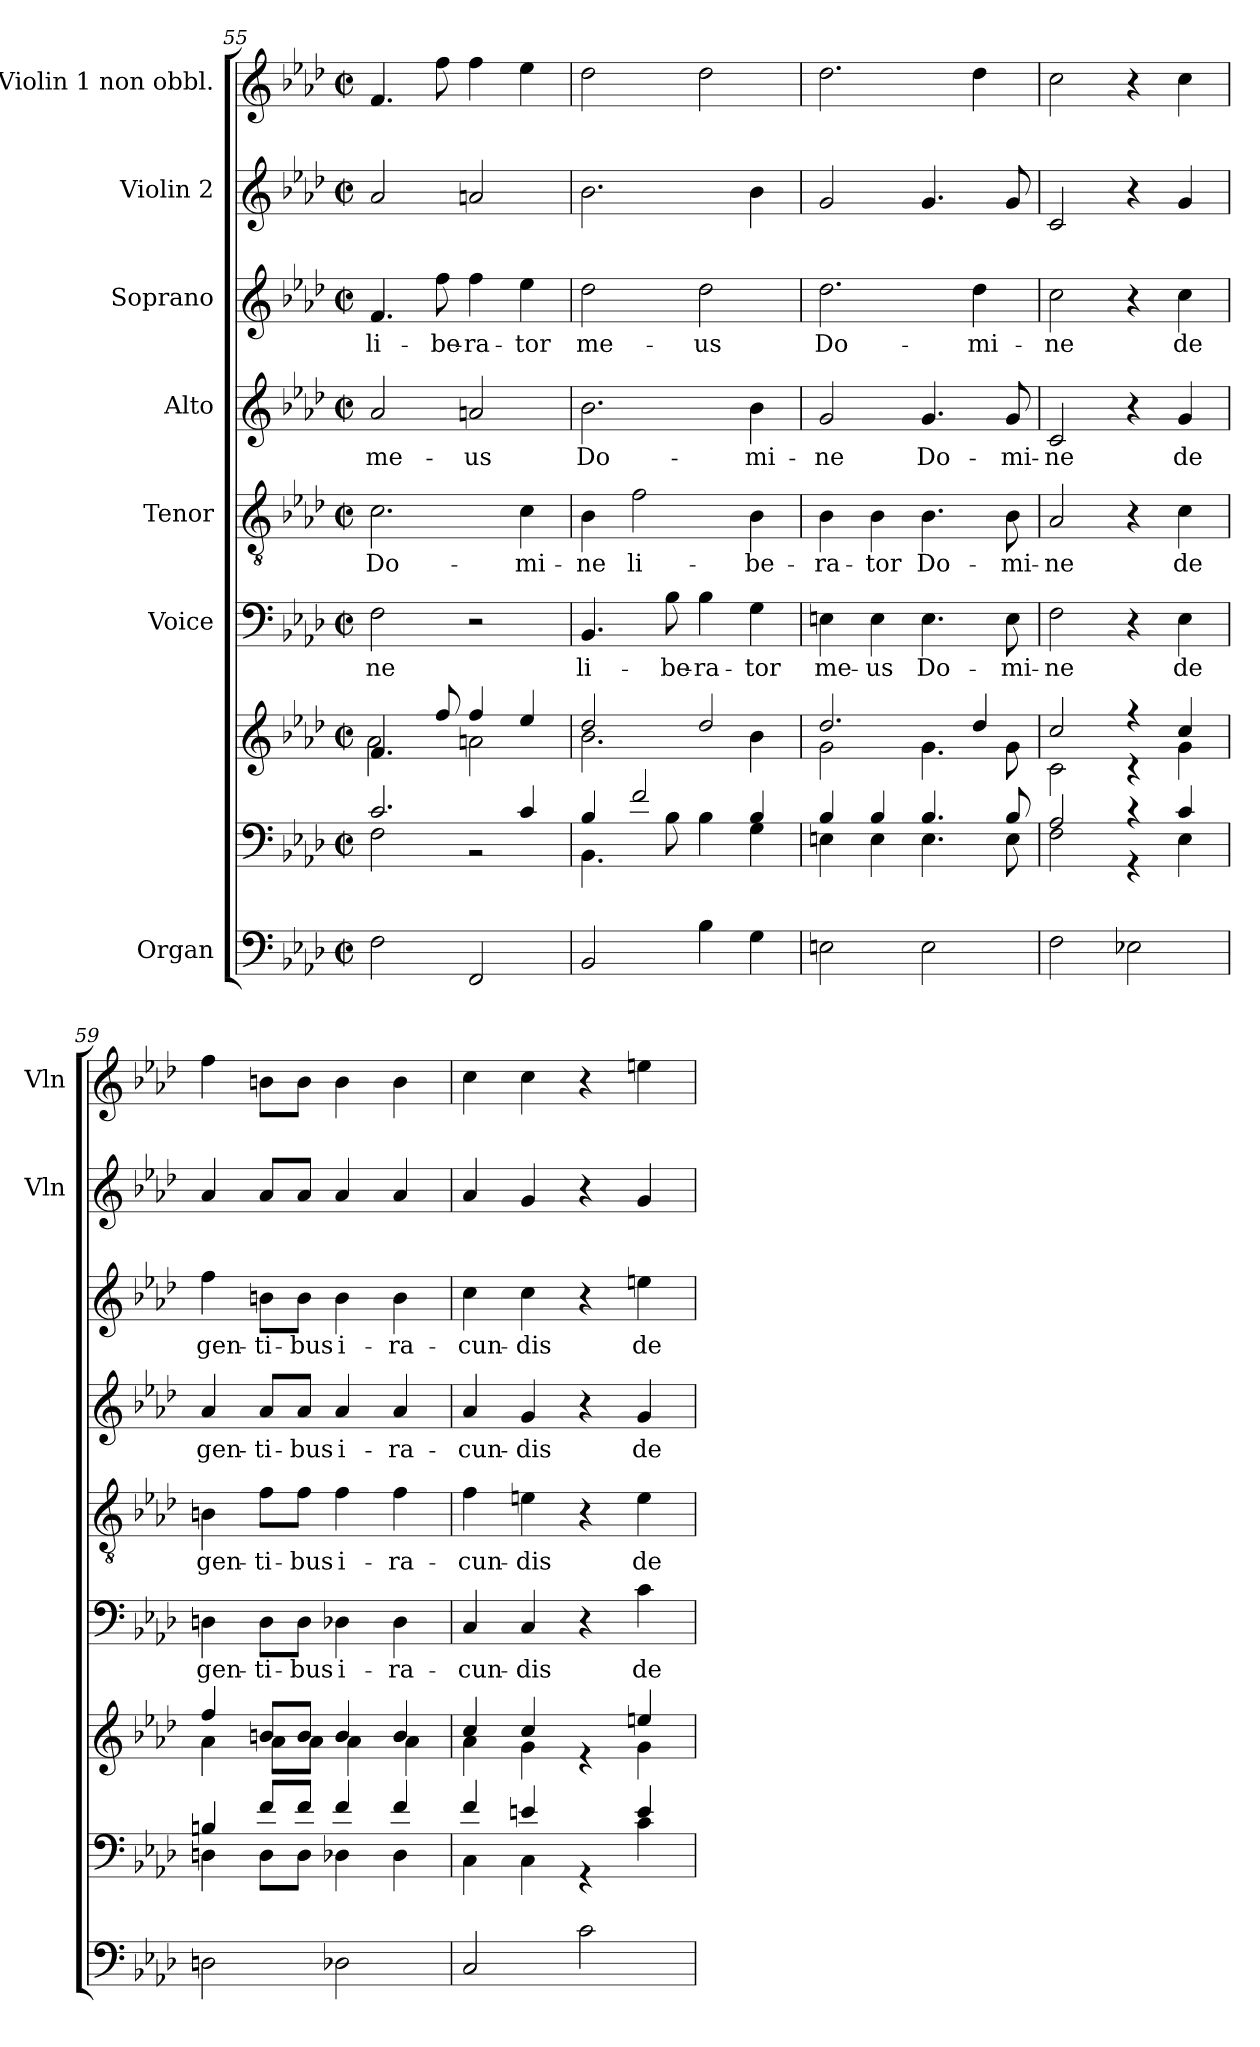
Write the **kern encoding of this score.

**kern	**kern	**kern	**kern	**text	**kern	**text	**kern	**text	**kern	**text	**kern	**kern
*part7	*part7	*part7	*part6	*part6	*part5	*part5	*part4	*part4	*part3	*part3	*part2	*part1
*staff9	*staff8	*staff7	*staff6	*staff6	*staff5	*staff5	*staff4	*staff4	*staff3	*staff3	*staff2	*staff1
*I"Organ	*	*	*I"Voice	*	*I"Tenor	*	*I"Alto	*	*I"Soprano	*	*I"Violin 2	*I"Violin 1  non obbl.
*	*	*	*	*	*	*	*	*	*	*	*I'Vln	*I'Vln
*clefF4	*clefF4	*clefG2	*clefF4	*	*clefGv2	*	*clefG2	*	*clefG2	*	*clefG2	*clefG2
*k[b-e-a-d-]	*k[b-e-a-d-]	*k[b-e-a-d-]	*k[b-e-a-d-]	*	*k[b-e-a-d-]	*	*k[b-e-a-d-]	*	*k[b-e-a-d-]	*	*k[b-e-a-d-]	*k[b-e-a-d-]
*M2/2	*M2/2	*M2/2	*M2/2	*	*M2/2	*	*M2/2	*	*M2/2	*	*M2/2	*M2/2
*met(c|)	*met(c|)	*met(c|)	*met(c|)	*	*met(c|)	*	*met(c|)	*	*met(c|)	*	*met(c|)	*met(c|)
=55	=55	=55	=55	=55	=55	=55	=55	=55	=55	=55	=55	=55
*	*^	*^	*	*	*	*	*	*	*	*	*	*
!	!	!	!	!	!	!LO:LY:b	!	!LO:LY:b	!	!LO:LY:b	!	!LO:LY:b	!	!
2F\	2.c/	2F\	4.f/	2a-\	2F\	-ne	2.c\	Do-	2a-/	me-	4.f/	li-	2a-/	4.f/
!	!	!	!	!	!	!	!	!	!	!	!	!LO:LY:b	!	!
.	.	.	8ff/	.	.	.	.	.	.	.	8ff\	-be-	.	8ff\
!	!	!	!	!	!	!	!	!	!	!LO:LY:b	!	!LO:LY:b	!	!
2FF/	.	2r	4ff/	2an\	2r	.	.	.	2an/	-us	4ff\	-ra-	2an/	4ff\
!	!	!	!	!	!	!	!	!LO:LY:b	!	!	!	!LO:LY:b	!	!
.	4c/	.	4ee-/	.	.	.	4c\	-mi-	.	.	4ee-\	-tor	.	4ee-\
!!LO:PB:g=z
=56	=56	=56	=56	=56	=56	=56	=56	=56	=56	=56	=56	=56	=56	=56
!	!	!	!	!	!	!LO:LY:b	!	!LO:LY:b	!	!LO:LY:b	!	!LO:LY:b	!	!
2BB-/	4B-/	4.BB-\	2dd-/	2.b-\	4.BB-/	li-	4B-\	-ne	2.b-\	Do-	2dd-\	me-	2.b-\	2dd-\
!	!	!	!	!	!	!	!	!LO:LY:b	!	!	!	!	!	!
.	2f/	.	.	.	.	.	2f\	li-	.	.	.	.	.	.
!	!	!	!	!	!	!LO:LY:b	!	!	!	!	!	!	!	!
.	.	8B-\	.	.	8B-\	-be-	.	.	.	.	.	.	.	.
!	!	!	!	!	!	!LO:LY:b	!	!	!	!	!	!LO:LY:b	!	!
4B-\	.	4B-\	2dd-/	.	4B-\	-ra-	.	.	.	.	2dd-\	-us	.	2dd-\
!	!	!	!	!	!	!LO:LY:b	!	!LO:LY:b	!	!LO:LY:b	!	!	!	!
4G\	4B-/	4G\	.	4b-\	4G\	-tor	4B-\	-be-	4b-\	-mi-	.	.	4b-\	.
=57	=57	=57	=57	=57	=57	=57	=57	=57	=57	=57	=57	=57	=57	=57
!	!	!	!	!	!	!LO:LY:b	!	!LO:LY:b	!	!LO:LY:b	!	!LO:LY:b	!	!
2En\	4B-/	4En\	2.dd-/	2g\	4En\	me-	4B-\	-ra-	2g/	-ne	2.dd-\	Do-	2g/	2.dd-\
!	!	!	!	!	!	!LO:LY:b	!	!LO:LY:b	!	!	!	!	!	!
.	4B-/	4E\	.	.	4E\	-us	4B-\	-tor	.	.	.	.	.	.
!	!	!	!	!	!	!LO:LY:b	!	!LO:LY:b	!	!LO:LY:b	!	!	!	!
2E\	4.B-/	4.E\	.	4.g\	4.E\	Do-	4.B-\	Do-	4.g/	Do-	.	.	4.g/	.
!	!	!	!	!	!	!	!	!	!	!	!	!LO:LY:b	!	!
.	.	.	4dd-/	.	.	.	.	.	.	.	4dd-\	-mi-	.	4dd-\
!	!	!	!	!	!	!LO:LY:b	!	!LO:LY:b	!	!LO:LY:b	!	!	!	!
.	8B-/	8E\	.	8g\	8E\	-mi-	8B-\	-mi-	8g/	-mi-	.	.	8g/	.
=58	=58	=58	=58	=58	=58	=58	=58	=58	=58	=58	=58	=58	=58	=58
!	!	!	!	!	!	!LO:LY:b	!	!LO:LY:b	!	!LO:LY:b	!	!LO:LY:b	!	!
2F\	2A-/	2F\	2cc/	2c\	2F\	-ne	2A-/	-ne	2c/	-ne	2cc\	-ne	2c/	2cc\
2E-X\	4r	4r	4r	4r	4r	.	4r	.	4r	.	4r	.	4r	4r
!	!	!	!	!	!	!LO:LY:b	!	!LO:LY:b	!	!LO:LY:b	!	!LO:LY:b	!	!
.	4c/	4E-\	4cc/	4g\	4E-\	de	4c\	de	4g/	de	4cc\	de	4g/	4cc\
=59	=59	=59	=59	=59	=59	=59	=59	=59	=59	=59	=59	=59	=59	=59
!	!	!	!	!	!	!LO:LY:b	!	!LO:LY:b	!	!LO:LY:b	!	!LO:LY:b	!	!
2Dn\	4Bn/	4Dn\	4ff/	4a-\	4Dn\	gen-	4Bn\	gen-	4a-/	gen-	4ff\	gen-	4a-/	4ff\
!	!	!	!	!	!	!LO:LY:b	!	!LO:LY:b	!	!LO:LY:b	!	!LO:LY:b	!	!
.	8f/L	8D\L	8bn/L	8a-\L	8D\L	-ti-	8f\L	-ti-	8a-/L	-ti-	8bn\L	-ti-	8a-/L	8bn\L
!	!	!	!	!	!	!LO:LY:b	!	!LO:LY:b	!	!LO:LY:b	!	!LO:LY:b	!	!
.	8f/J	8D\J	8b/J	8a-\J	8D\J	-bus	8f\J	-bus	8a-/J	-bus	8b\J	-bus	8a-/J	8b\J
!	!	!	!	!	!	!LO:LY:b	!	!LO:LY:b	!	!LO:LY:b	!	!LO:LY:b	!	!
2D-X\	4f/	4D-X\	4b/	4a-\	4D-X\	i-	4f\	i-	4a-/	i-	4b\	i-	4a-/	4b\
!	!	!	!	!	!	!LO:LY:b	!	!LO:LY:b	!	!LO:LY:b	!	!LO:LY:b	!	!
.	4f/	4D-\	4b/	4a-\	4D-\	-ra-	4f\	-ra-	4a-/	-ra-	4b\	-ra-	4a-/	4b\
=60	=60	=60	=60	=60	=60	=60	=60	=60	=60	=60	=60	=60	=60	=60
!	!	!	!	!	!	!LO:LY:b	!	!LO:LY:b	!	!LO:LY:b	!	!LO:LY:b	!	!
2C/	4f/	4C\	4cc/	4a-\	4C/	-cun-	4f\	-cun-	4a-/	-cun-	4cc\	-cun-	4a-/	4cc\
!	!	!	!	!	!	!LO:LY:b	!	!LO:LY:b	!	!LO:LY:b	!	!LO:LY:b	!	!
.	4en/	4C\	4cc/	4g\	4C/	-dis	4en\	-dis	4g/	-dis	4cc\	-dis	4g/	4cc\
2c\	4rGG	4ryy	4re	4ryy	4r	.	4r	.	4r	.	4r	.	4r	4r
!	!	!	!	!	!	!LO:LY:b	!	!LO:LY:b	!	!LO:LY:b	!	!LO:LY:b	!	!
.	4e/	4c\	4een/	4g\	4c\	de	4e\	de	4g/	de	4een\	de	4g/	4een\
*	*v	*v	*	*	*	*	*	*	*	*	*	*	*	*
*	*	*v	*v	*	*	*	*	*	*	*	*	*	*
=	=	=	=	=	=	=	=	=	=	=	=	=
*-	*-	*-	*-	*-	*-	*-	*-	*-	*-	*-	*-	*-
